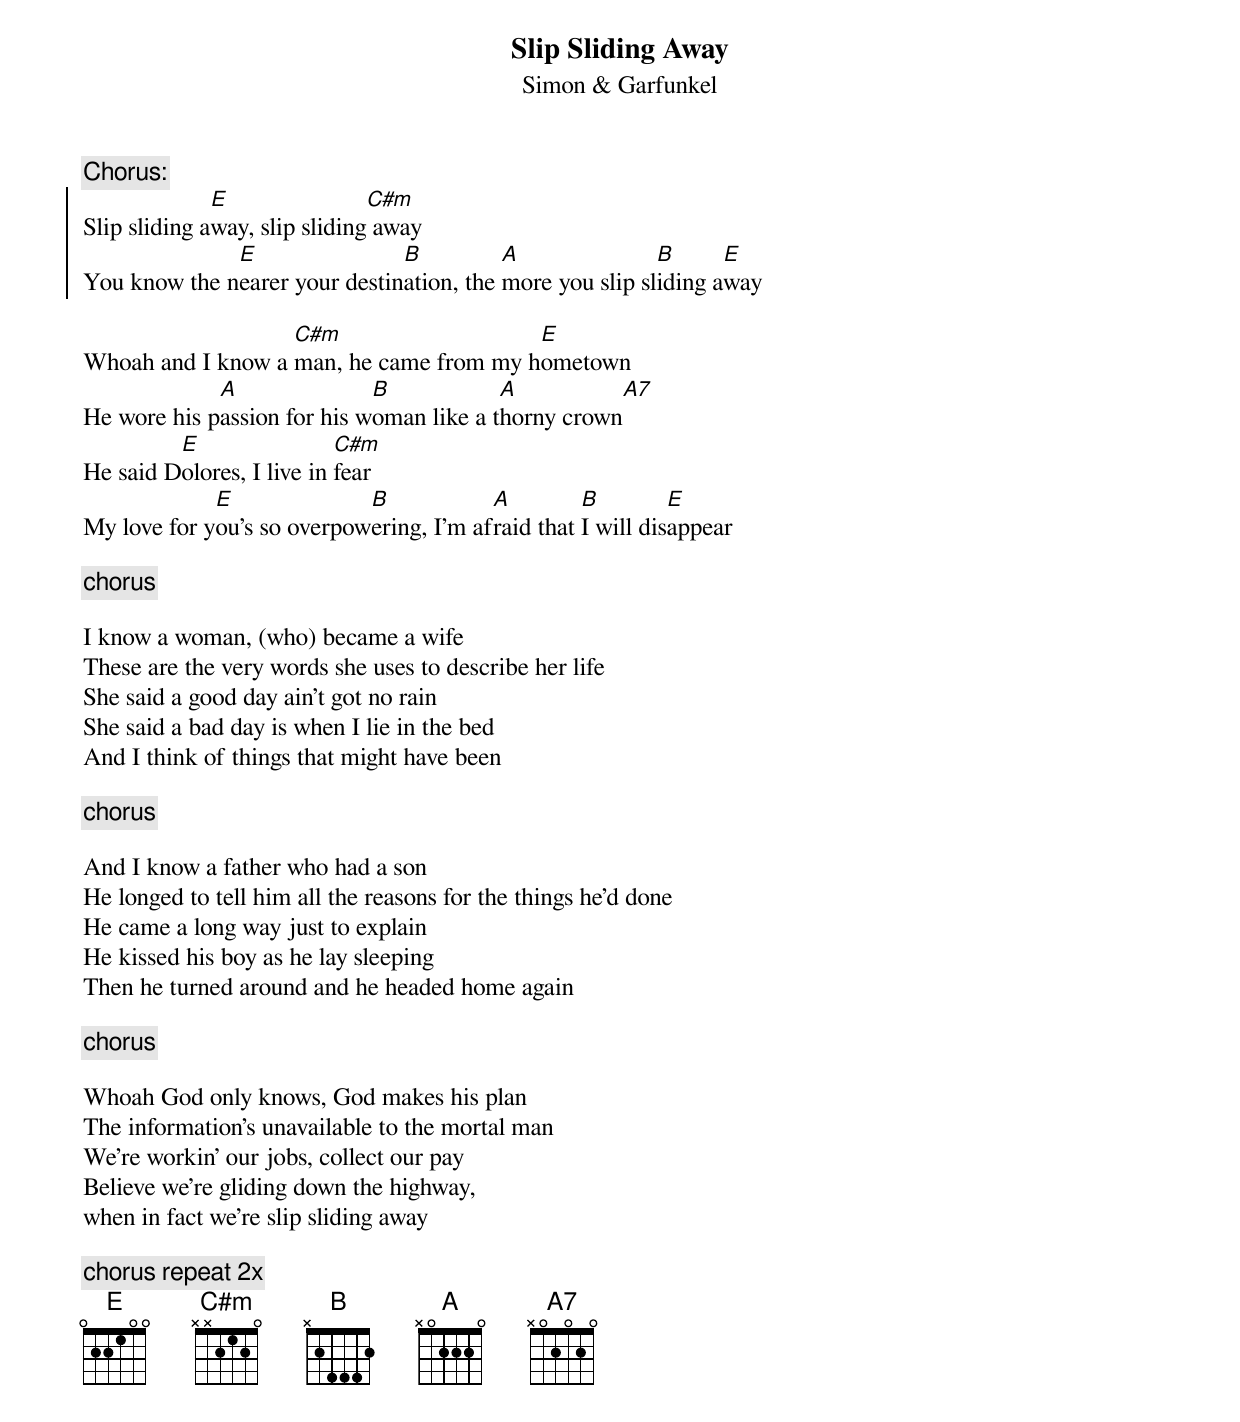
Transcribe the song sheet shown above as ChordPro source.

{title: Slip Sliding Away}
{subtitle: Simon & Garfunkel}
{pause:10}

 {c:Chorus:}
{soc}
Slip sliding a[E]way, slip sliding[C#m] away
You know the n[E]earer your destin[B]ation, the [A]more you slip sl[B]iding a[E]way
{eoc}

Whoah and I know a [C#m]man, he came from my h[E]ometown
He wore his p[A]assion for his w[B]oman like a t[A]horny crown[A7]
He said D[E]olores, I live in [C#m]fear
My love for y[E]ou's so overpow[B]ering, I'm af[A]raid that [B]I will dis[E]appear

{c:chorus}

I know a woman, (who) became a wife
These are the very words she uses to describe her life
She said a good day ain't got no rain
She said a bad day is when I lie in the bed
And I think of things that might have been

{c:chorus}

And I know a father who had a son
He longed to tell him all the reasons for the things he'd done
He came a long way just to explain
He kissed his boy as he lay sleeping
Then he turned around and he headed home again

{c:chorus}

Whoah God only knows, God makes his plan
The information's unavailable to the mortal man
We're workin' our jobs, collect our pay
Believe we're gliding down the highway,
when in fact we're slip sliding away

{c:chorus repeat 2x}
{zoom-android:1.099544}
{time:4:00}
{zoom-android-MID1045:0.89476585}
{zoom-android-V11:1.2416631}
